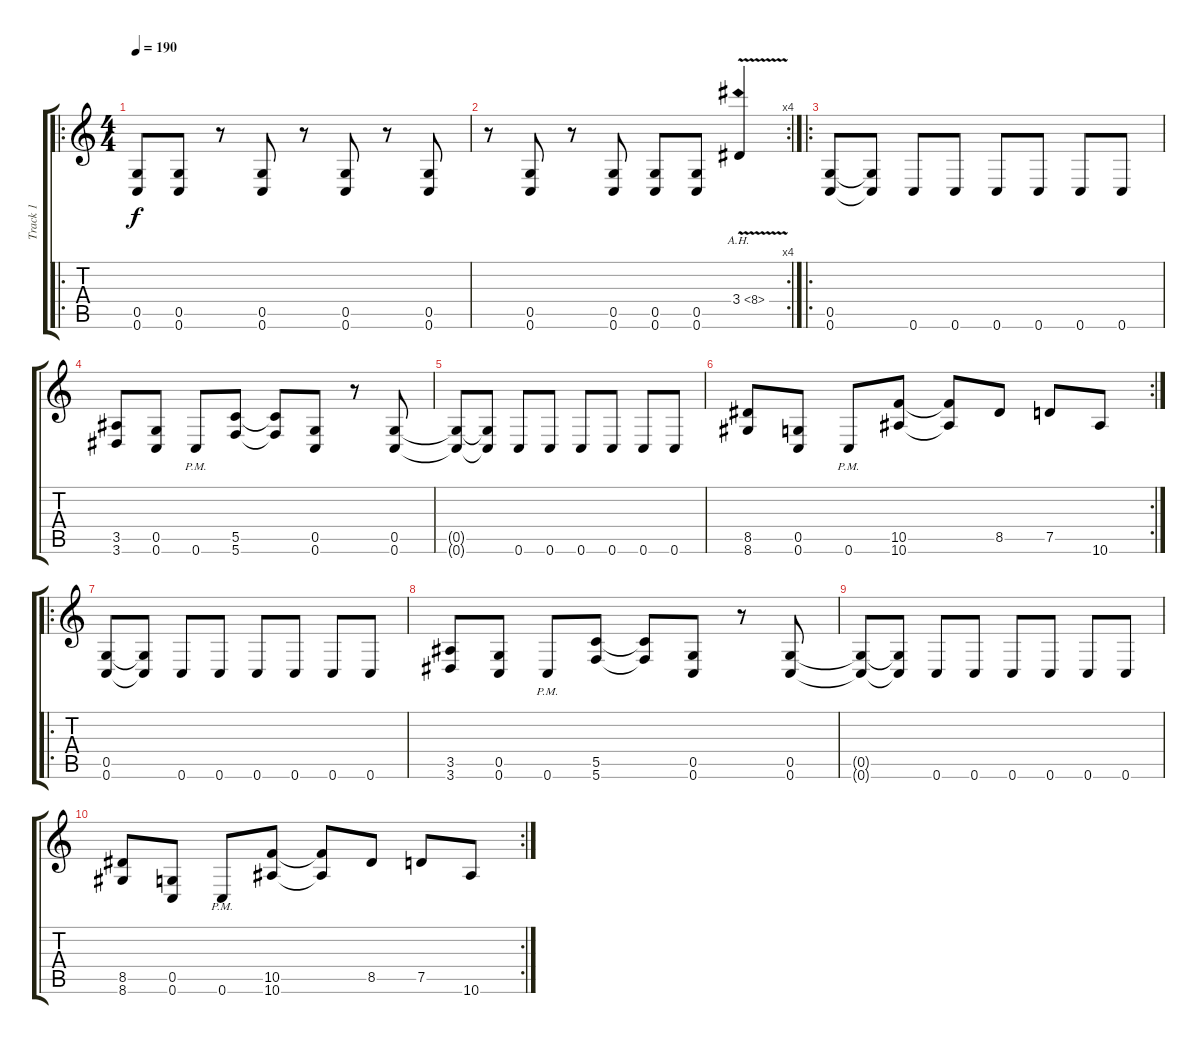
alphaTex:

\track ("Track 1" "Track 1") {instrument distortionguitar}
\staff {score tabs}
\tuning (D4 A3 F3 C3 G2 C2) {hide}
\ro
\ts (4 4)
\tempo 190
\clef g2
\ks c
(0.5 0.6).8{dy f instrument distortionguitar} (0.5 0.6).8 r.8 (0.5 0.6).8 r.8 (0.5 0.6).8 r.8 (0.5 0.6).8 |
\rc 4
r.8 (0.5 0.6).8 r.8 (0.5 0.6).8 (0.5 0.6).8 (0.5 0.6).8 3.4{ah 5 v}.4 |
\ro
(0.5 0.6).8 (0.5{t} 0.6{t}).8 0.6.8 0.6.8 0.6.8 0.6.8 0.6.8 0.6.8 |
(3.5 3.6).8 (0.5 0.6).8 0.6{pm}.8 (5.5 5.6).8 (5.5{t} 5.6{t}).8 (0.5 0.6).8 r.8 (0.5 0.6).8 |
(0.5{t} 0.6{t}).8 (0.5{t} 0.6{t}).8 0.6.8 0.6.8 0.6.8 0.6.8 0.6.8 0.6.8 |
\rc 2
(8.5 8.6).8 (0.5 0.6).8 0.6{pm}.8 (10.5 10.6).8 (10.5{t} 10.6{t}).8 8.5.8 7.5.8 10.6.8 |
\ro
(0.5 0.6).8 (0.5{t} 0.6{t}).8 0.6.8 0.6.8 0.6.8 0.6.8 0.6.8 0.6.8 |
(3.5 3.6).8 (0.5 0.6).8 0.6{pm}.8 (5.5 5.6).8 (5.5{t} 5.6{t}).8 (0.5 0.6).8 r.8 (0.5 0.6).8 |
(0.5{t} 0.6{t}).8 (0.5{t} 0.6{t}).8 0.6.8 0.6.8 0.6.8 0.6.8 0.6.8 0.6.8 |
\rc 2
(8.5 8.6).8 (0.5 0.6).8 0.6{pm}.8 (10.5 10.6).8 (10.5{t} 10.6{t}).8 8.5.8 7.5.8 10.6.8
